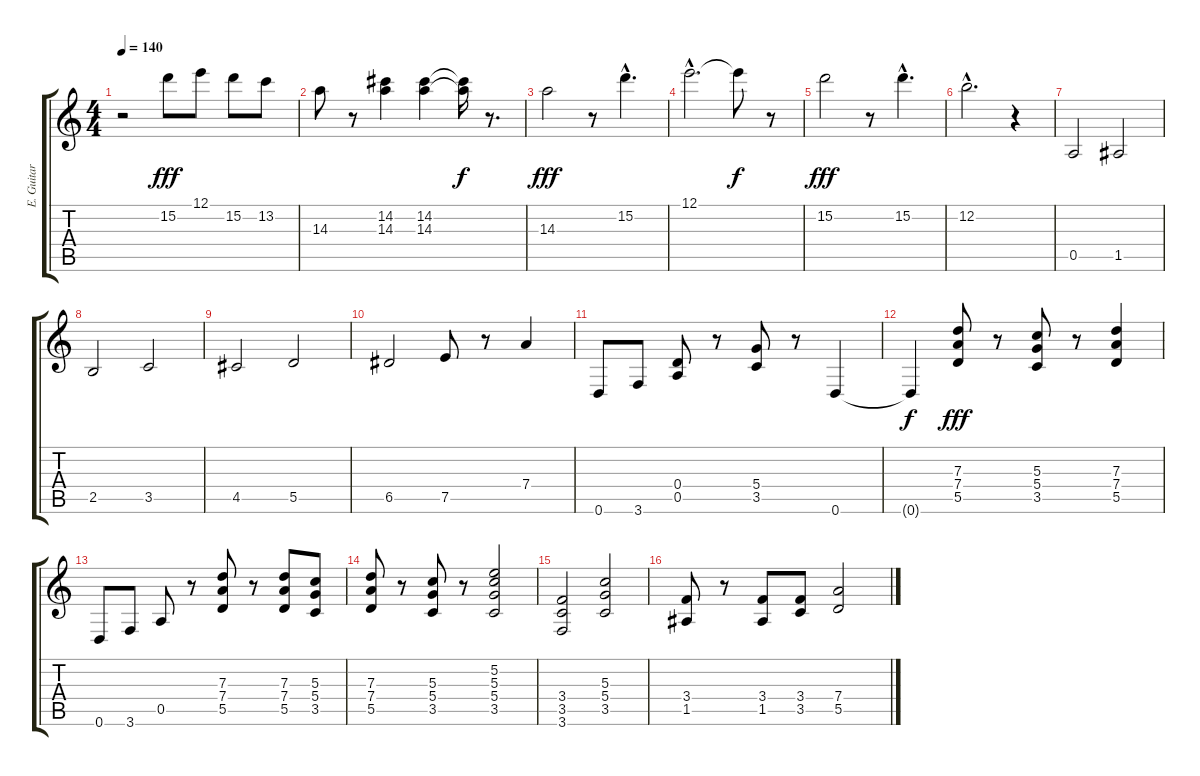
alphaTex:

\track ("E. Guitar 3" "E. Guitar ") {instrument distortionguitar}
\staff {score tabs}
\tuning (E4 B3 G3 D3 A2 D2) {hide}
\ts (4 4)
\tempo 140
\clef g2
\ks c
r.2{dy fff} 15.2.8 12.1.8 15.2.8 13.2.8 |
14.3.8 r.8 (14.2 14.3).4 (14.2 14.3).4 (14.2{t} 14.3{t}).16{dy f} r.8{d} |
14.3.2{dy fff} r.8 15.2{hac}.4{d} |
12.1{hac}.2{d} 12.1{t}.8{dy f} r.8 |
15.2.2{dy fff} r.8 15.2{hac}.4{d} |
12.2{hac}.2{d} r.4 |
0.5.2 1.5.2 |
2.5.2 3.5.2 |
4.5.2 5.5.2 |
6.5.2 7.5.8 r.8 7.4.4 |
0.6.8 3.6.8 (0.4 0.5).8 r.8 (5.4 3.5).8 r.8 0.6.4 |
0.6{t}.4{dy f} (7.3 7.4 5.5).8{dy fff} r.8 (5.3 5.4 3.5).8 r.8 (7.3 7.4 5.5).4 |
0.6.8 3.6.8 0.5.8 r.8 (7.3 7.4 5.5).8 r.8 (7.3 7.4 5.5).8 (5.3 5.4 3.5).8 |
(7.3 7.4 5.5).8 r.8 (5.3 5.4 3.5).8 r.8 (5.2 5.3 5.4 3.5).2 |
(3.4 3.5 3.6).2 (5.3 5.4 3.5).2 |
(3.4 1.5).8 r.8 (3.4 1.5).8 (3.4 3.5).8 (7.4 5.5).2
